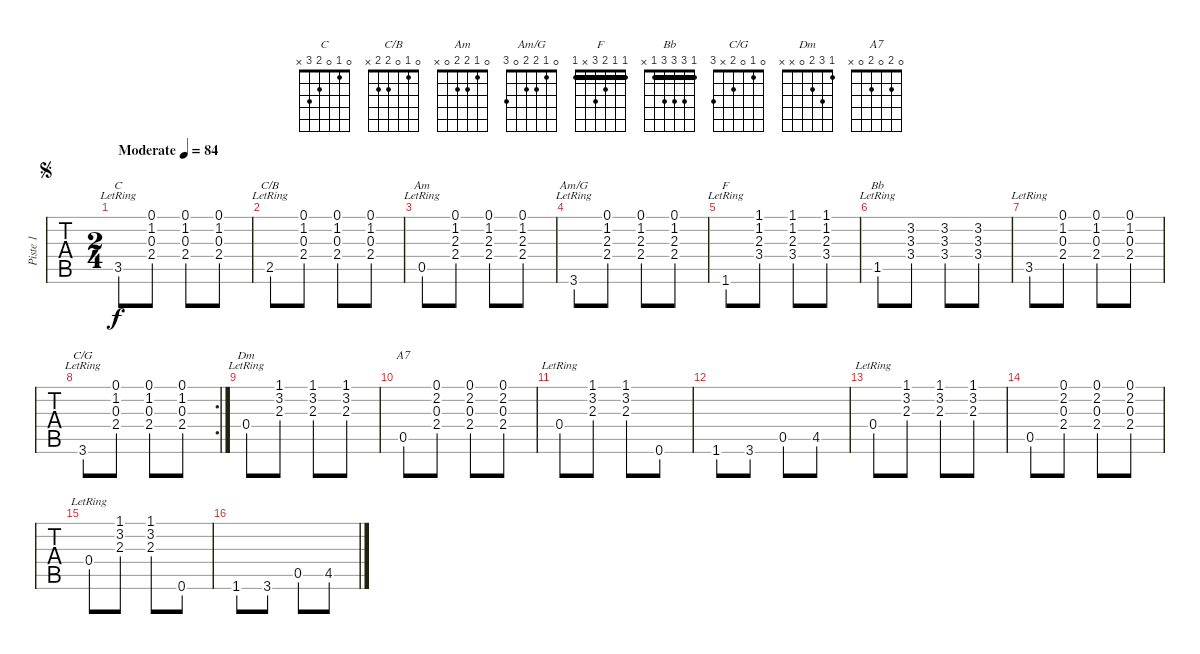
\track ("Piste 1" "Piste 1") {instrument acousticguitarsteel}
\staff {tabs}
\tuning (E4 B3 G3 D3 A2 E2) {hide}
\chord ("C" 0 1 0 2 3 x)
\chord ("C/B" 0 1 0 2 2 x)
\chord ("Am" 0 1 2 2 0 x)
\chord ("Am/G" 0 1 2 2 0 3)
\chord ("F" 1 1 2 3 x 1) {barre 1}
\chord ("Bb" 1 3 3 3 1 x) {barre 1}
\chord ("C/G" 0 1 0 2 x 3)
\chord ("Dm" 1 3 2 0 x x)
\chord ("A7" 0 2 0 2 0 x)
\ts (2 4)
\jump segno
\tempo (84 "Moderate")
\clef g2
\ks c
3.5{lr}.8{ch "C" dy f instrument acousticguitarsteel} (0.1 1.2 0.3 2.4).8 (0.1 1.2 0.3 2.4).8 (0.1 1.2 0.3 2.4).8 |
2.5{lr}.8{ch "C/B"} (0.1 1.2 0.3 2.4).8 (0.1 1.2 0.3 2.4).8 (0.1 1.2 0.3 2.4).8 |
0.5{lr}.8{ch "Am"} (0.1 1.2 2.3 2.4).8 (0.1 1.2 2.3 2.4).8 (0.1 1.2 2.3 2.4).8 |
3.6{lr}.8{ch "Am/G"} (0.1 1.2 2.3 2.4).8 (0.1 1.2 2.3 2.4).8 (0.1 1.2 2.3 2.4).8 |
1.6{lr}.8{ch "F"} (1.1 1.2 2.3 3.4).8 (1.1 1.2 2.3 3.4).8 (1.1 1.2 2.3 3.4).8 |
1.5{lr}.8{ch "Bb"} (3.2 3.3 3.4).8 (3.2 3.3 3.4).8 (3.2 3.3 3.4).8 |
3.5{lr}.8 (0.1 1.2 0.3 2.4).8 (0.1 1.2 0.3 2.4).8 (0.1 1.2 0.3 2.4).8 |
\rc 2
3.6{lr}.8{ch "C/G"} (0.1 1.2 0.3 2.4).8 (0.1 1.2 0.3 2.4).8 (0.1 1.2 0.3 2.4).8 |
0.4{lr}.8{ch "Dm"} (1.1 3.2 2.3).8 (1.1 3.2 2.3).8 (1.1 3.2 2.3).8 |
0.5.8{ch "A7"} (0.1 2.2 0.3 2.4).8 (0.1 2.2 0.3 2.4).8 (0.1 2.2 0.3 2.4).8 |
0.4{lr}.8 (1.1 3.2 2.3).8 (1.1 3.2 2.3).8 0.6.8 |
1.6.8 3.6.8 0.5.8 4.5.8 |
0.4{lr}.8 (1.1 3.2 2.3).8 (1.1 3.2 2.3).8 (1.1 3.2 2.3).8 |
0.5.8 (0.1 2.2 0.3 2.4).8 (0.1 2.2 0.3 2.4).8 (0.1 2.2 0.3 2.4).8 |
0.4{lr}.8 (1.1 3.2 2.3).8 (1.1 3.2 2.3).8 0.6.8 |
1.6.8 3.6.8 0.5.8 4.5.8
